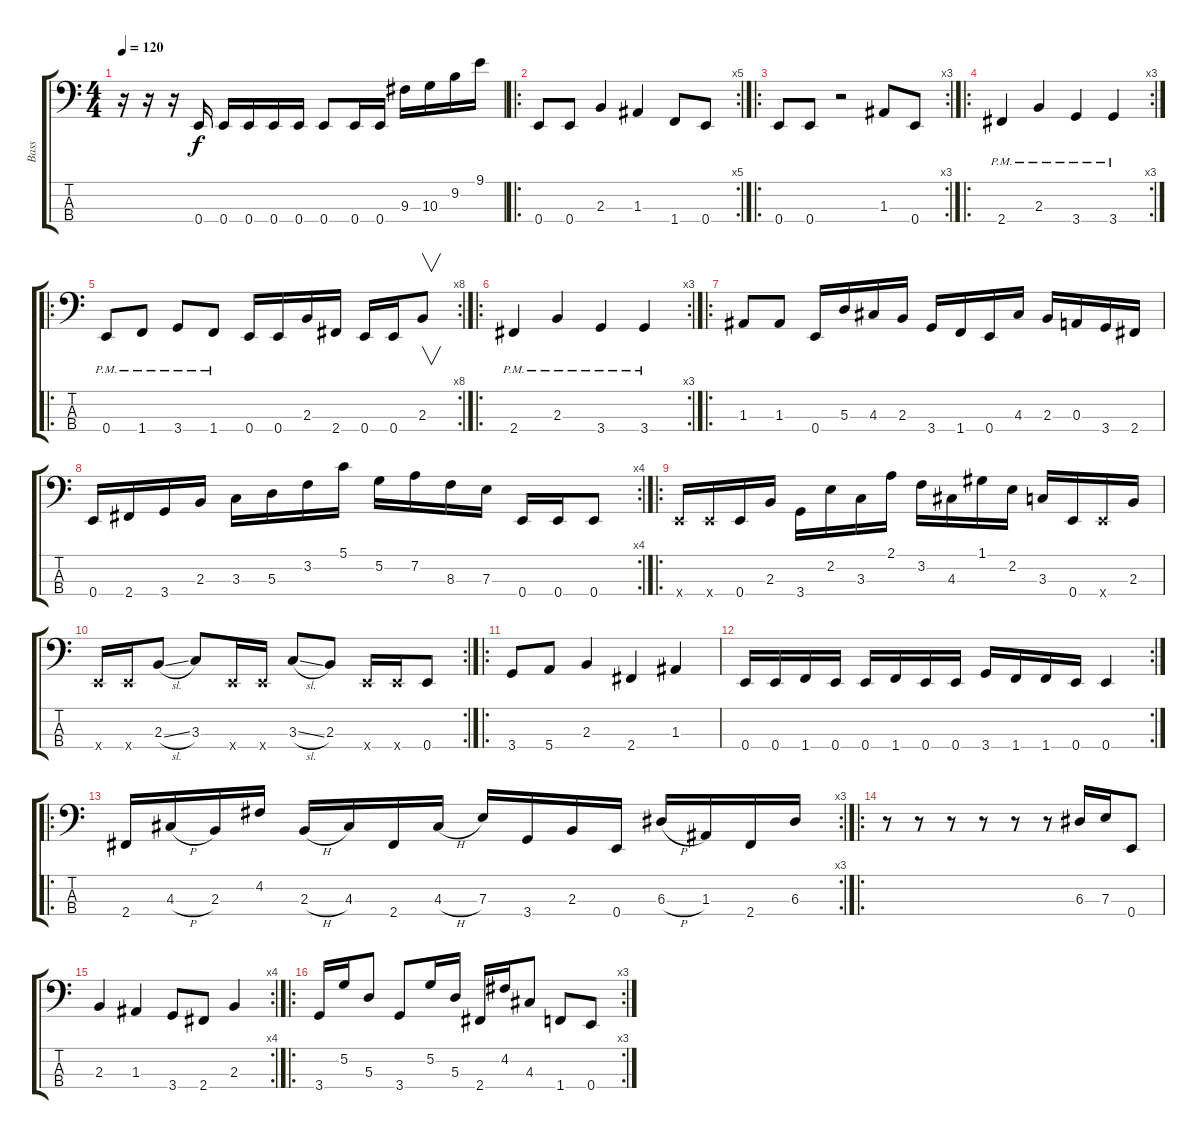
\track ("Bass" "Bass") {instrument electricbasspick}
\staff {score tabs}
\tuning (G2 D2 A1 E1) {hide}
\ts (4 4)
\tempo 120
\clef f4
\ks c
r.16{dy f instrument electricbasspick} r.16 r.16 0.4.16 0.4.16 0.4.16 0.4.16 0.4.16 0.4.8 0.4.16 0.4.16 9.3.16 10.3.16 9.2.16 9.1.16 |
\ro
\rc 5
0.4.8 0.4.8 2.3.4 1.3.4 1.4.8 0.4.8 |
\ro
\rc 3
0.4.8 0.4.8 r.2 1.3.8 0.4.8 |
\ro
\rc 3
2.4{pm}.4 2.3{pm}.4 3.4{pm}.4 3.4{pm}.4 |
\ro
\rc 8
0.4{pm}.8 1.4{pm}.8 3.4{pm}.8 1.4{pm}.8 0.4.16 0.4.16 2.3.16 2.4.16 0.4.16 0.4.16 2.3.8{v} |
\ro
\rc 3
2.4{pm}.4 2.3{pm}.4 3.4{pm}.4 3.4{pm}.4 |
\ro
1.3.8 1.3.8 0.4.16 5.3.16 4.3.16 2.3.16 3.4.16 1.4.16 0.4.16 4.3.16 2.3.16 0.3.16 3.4.16 2.4.16 |
\rc 4
0.4.16 2.4.16 3.4.16 2.3.16 3.3.16 5.3.16 3.2.16 5.1.16 5.2.16 7.2.16 8.3.16 7.3.16 0.4.16 0.4.16 0.4.8 |
\ro
0.4{x}.16 0.4{x}.16 0.4.16 2.3.16 3.4.16 2.2.16 3.3.16 2.1.16 3.2.16 4.3.16 1.1.16 2.2.16 3.3.16 0.4.16 0.4{x}.16 2.3.16 |
\rc 2
0.4{x}.16 0.4{x}.16 2.3{sl}.8 3.3.8 0.4{x}.16 0.4{x}.16 3.3{sl}.8 2.3.8 0.4{x}.16 0.4{x}.16 0.4.8 |
\ro
3.4.8 5.4.8 2.3.4 2.4.4 1.3.4 |
\rc 2
0.4.16 0.4.16 1.4.16 0.4.16 0.4.16 1.4.16 0.4.16 0.4.16 3.4.16 1.4.16 1.4.16 0.4.16 0.4.4 |
\ro
\rc 3
2.4.16 4.3{h}.16 2.3.16 4.2.16 2.3{h}.16 4.3.16 2.4.16 4.3{h}.16 7.3.16 3.4.16 2.3.16 0.4.16 6.3{h}.16 1.3.16 2.4.16 6.3.16 |
\ro
r.8 r.8 r.8 r.8 r.8 r.8 6.3.16 7.3.16 0.4.8 |
\rc 4
2.3.4 1.3.4 3.4.8 2.4.8 2.3.4 |
\ro
\rc 3
3.4.16 5.2.16 5.3.8 3.4.8 5.2.16 5.3.16 2.4.16 4.2.16 4.3.8 1.4.8 0.4.8
